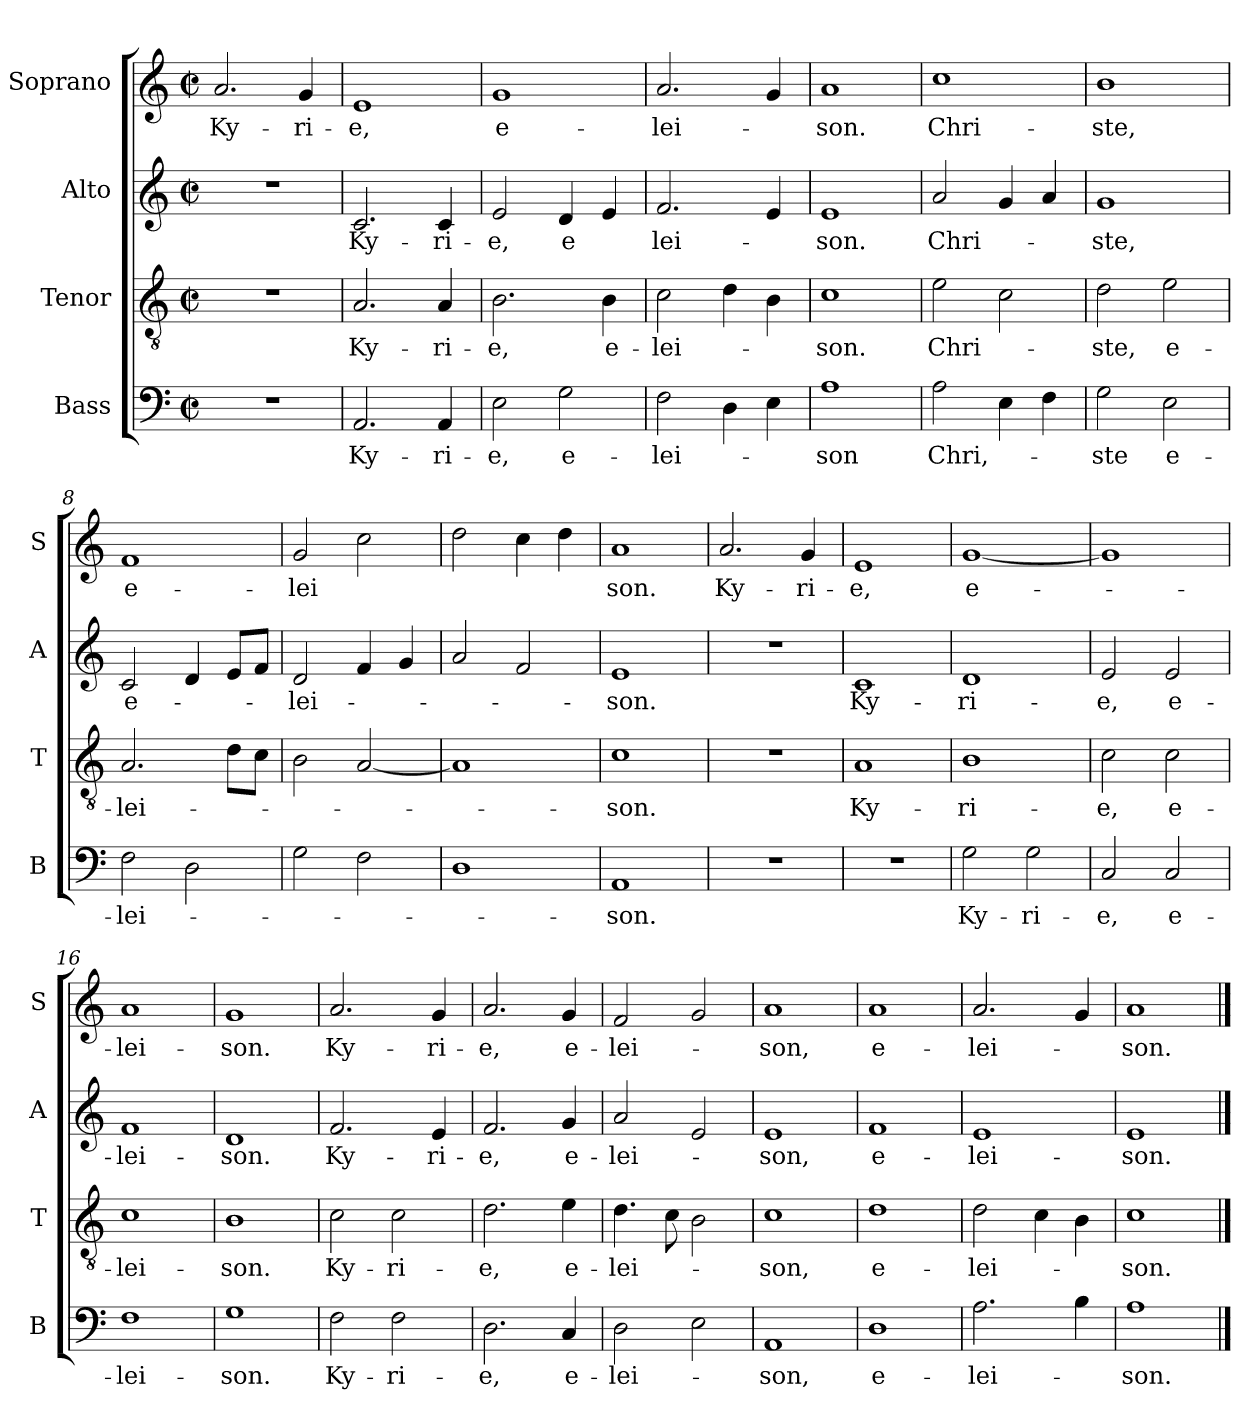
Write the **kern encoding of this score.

**kern	**text	**kern	**text	**kern	**text	**kern	**text
*part4	*part4	*part3	*part3	*part2	*part2	*part1	*part1
*staff4	*staff4	*staff3	*staff3	*staff2	*staff2	*staff1	*staff1
*I"Bass	*	*I"Tenor	*	*I"Alto	*	*I"Soprano	*
*I'B	*	*I'T	*	*I'A	*	*I'S	*
*clefF4	*	*clefGv2	*	*clefG2	*	*clefG2	*
*k[]	*	*k[]	*	*k[]	*	*k[]	*
*C:	*	*C:	*	*C:	*	*C:	*
*M2/2	*	*M2/2	*	*M2/2	*	*M2/2	*
*met(c|)	*	*met(c|)	*	*met(c|)	*	*met(c|)	*
=1	=1	=1	=1	=1	=1	=1	=1
1r	.	1r	.	1r	.	2.a/	Ky-
.	.	.	.	.	.	4g/	-ri-
=2	=2	=2	=2	=2	=2	=2	=2
2.AA/	Ky-	2.A/	Ky-	2.c/	Ky-	1e	-e,
4AA/	-ri-	4A/	-ri-	4c/	-ri-	.	.
=3	=3	=3	=3	=3	=3	=3	=3
2E\	-e,	2.B\	-e,	2e/	-e,	1g	e-
2G\	e-	.	.	4d/	e	.	.
.	.	4B\	e-	4e/	.	.	.
=4	=4	=4	=4	=4	=4	=4	=4
2F\	-lei-	2c\	-lei-	2.f/	lei-	2.a/	-lei-
4D\	.	4d\	.	.	.	.	.
4E\	.	4B\	.	4e/	.	4g/	.
=5	=5	=5	=5	=5	=5	=5	=5
1A	-son	1c	-son.	1e	-son.	1a	-son.
=6	=6	=6	=6	=6	=6	=6	=6
2A\	Chri,-	2e\	Chri-	2a/	Chri-	1cc	Chri-
4E\	.	2c\	.	4g/	.	.	.
4F\	.	.	.	4a/	.	.	.
=7	=7	=7	=7	=7	=7	=7	=7
2G\	-ste	2d\	-ste,	1g	-ste,	1b	-ste,
2E\	e-	2e\	e-	.	.	.	.
=8	=8	=8	=8	=8	=8	=8	=8
2F\	-lei-	2.A/	-lei-	2c/	e-	1f	e-
2D\	.	.	.	4d/	.	.	.
.	.	8d\L	.	8e/L	.	.	.
.	.	8c\J	.	8f/J	.	.	.
!!LO:LB:g=z
=9	=9	=9	=9	=9	=9	=9	=9
2G\	.	2B\	.	2d/	-lei-	2g/	-lei
2F\	.	[2A/	.	4f/	.	2cc\	.
.	.	.	.	4g/	.	.	.
=10	=10	=10	=10	=10	=10	=10	=10
1D	.	1A]	.	2a/	.	2dd\	.
.	.	.	.	2f/	.	4cc\	.
.	.	.	.	.	.	4dd\	.
=11	=11	=11	=11	=11	=11	=11	=11
1AA	-son.	1c	-son.	1e	-son.	1a	son.
=12	=12	=12	=12	=12	=12	=12	=12
1r	.	1r	.	1r	.	2.a/	Ky-
.	.	.	.	.	.	4g/	-ri-
=13	=13	=13	=13	=13	=13	=13	=13
1r	.	1A	Ky-	1c	Ky-	1e	-e,
=14	=14	=14	=14	=14	=14	=14	=14
2G\	Ky-	1B	-ri-	1d	-ri-	[1g	e-
2G\	-ri-	.	.	.	.	.	.
=15	=15	=15	=15	=15	=15	=15	=15
2C/	-e,	2c\	-e,	2e/	-e,	1g]	.
2C/	e-	2c\	e-	2e/	e-	.	.
=16	=16	=16	=16	=16	=16	=16	=16
1F	-lei-	1c	-lei-	1f	-lei-	1a	-lei-
!!LO:LB:g=z
=17	=17	=17	=17	=17	=17	=17	=17
1G	-son.	1B	-son.	1d	-son.	1g	-son.
=18	=18	=18	=18	=18	=18	=18	=18
2F\	Ky-	2c\	Ky-	2.f/	Ky-	2.a/	Ky-
2F\	-ri-	2c\	-ri-	.	.	.	.
.	.	.	.	4e/	-ri-	4g/	-ri-
=19	=19	=19	=19	=19	=19	=19	=19
2.D\	-e,	2.d\	-e,	2.f/	-e,	2.a/	-e,
4C/	e-	4e\	e-	4g/	e-	4g/	e-
=20	=20	=20	=20	=20	=20	=20	=20
2D\	-lei-	4.d\	-lei-	2a/	-lei-	2f/	-lei-
.	.	8c\	.	.	.	.	.
2E\	.	2B\	.	2e/	.	2g/	.
=21	=21	=21	=21	=21	=21	=21	=21
1AA	-son,	1c	-son,	1e	-son,	1a	-son,
=22	=22	=22	=22	=22	=22	=22	=22
1D	e-	1d	e-	1f	e-	1a	e-
=23	=23	=23	=23	=23	=23	=23	=23
2.A\	-lei-	2d\	-lei-	1e	-lei-	2.a/	-lei-
.	.	4c\	.	.	.	.	.
4B\	.	4B\	.	.	.	4g/	.
=24	=24	=24	=24	=24	=24	=24	=24
1A	-son.	1c	-son.	1e	-son.	1a	-son.
==	==	==	==	==	==	==	==
*-	*-	*-	*-	*-	*-	*-	*-
